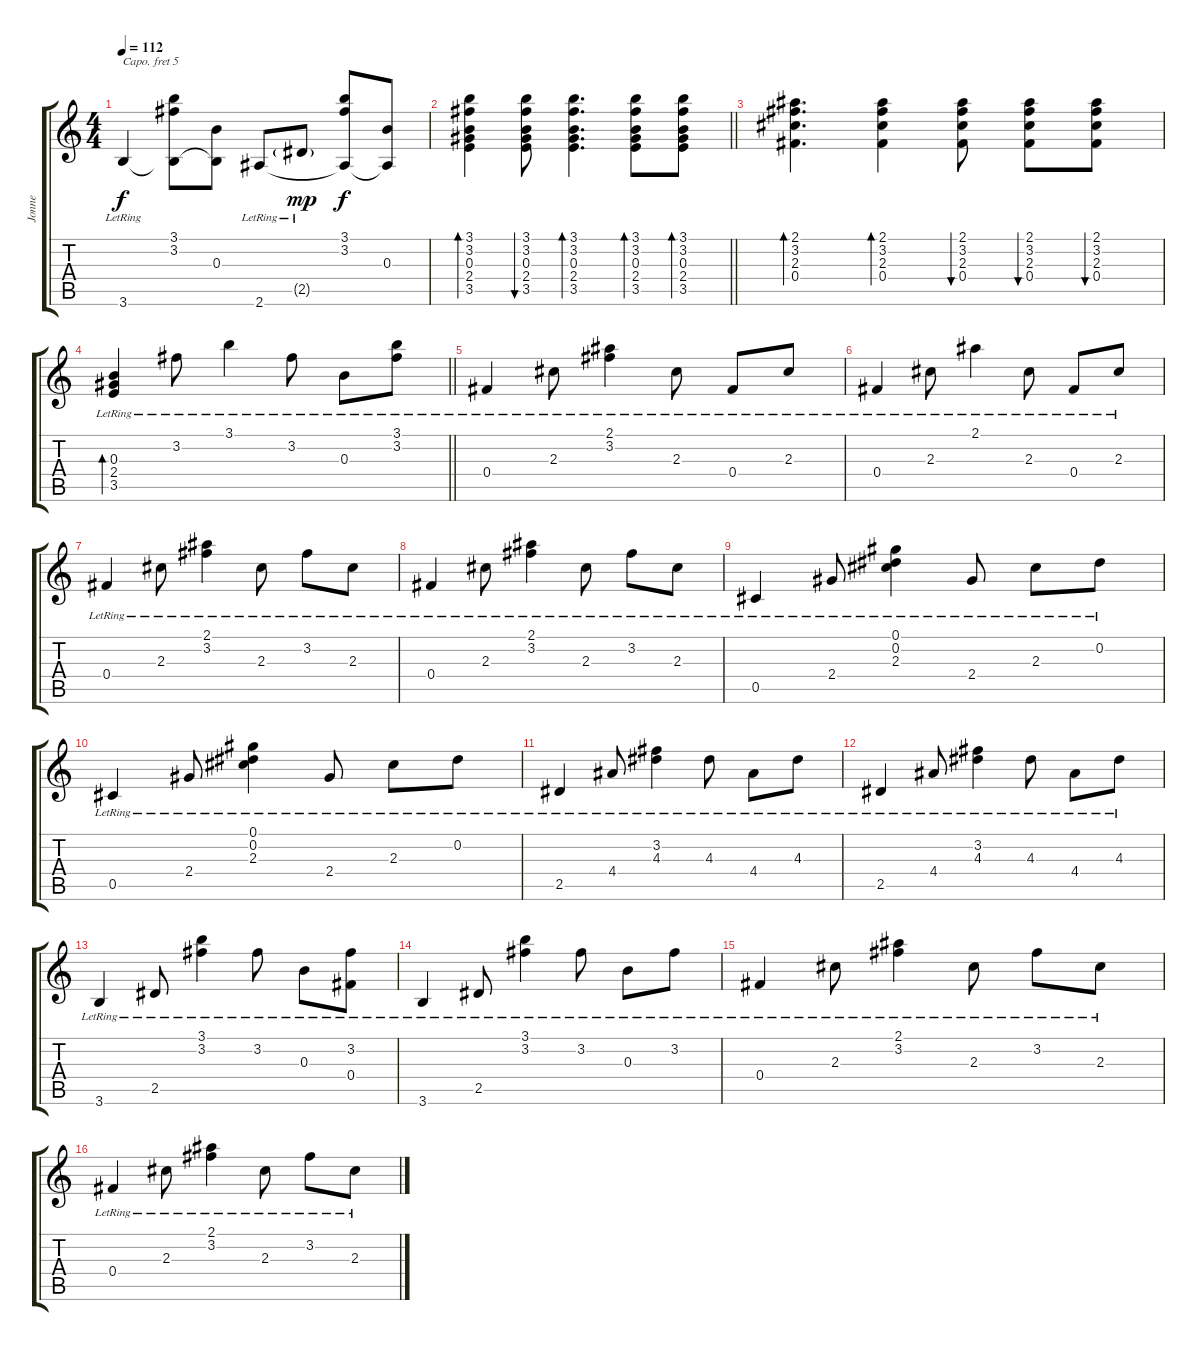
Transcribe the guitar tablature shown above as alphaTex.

\track ("Jonne" "Jonne") {instrument acousticguitarsteel}
\staff {score tabs}
\capo 5
\tuning (Eb4 Bb3 Gb3 Db3 Ab2 Eb2) {hide}
\ts (4 4)
\tempo 112
\clef g2
\ks c
3.6{lr}.4{dy f} (3.1 3.2 3.6{t}).8 (0.3 3.6{t}).8 2.6{lr}.8 2.5{g lr}.8{dy mp} (3.1 3.2 2.6{t}).8{dy f} (0.3 2.6{t}).8 |
\barLineRight lightlight
(3.1 3.2 0.3 2.4 3.5).4{bd 60} (3.1 3.2 0.3 2.4 3.5).8{bu 60} (3.1 3.2 0.3 2.4 3.5).4{d bd 60} (3.1 3.2 0.3 2.4 3.5).8{bd 60} (3.1 3.2 0.3 2.4 3.5).8{bd 60} |
(2.1 3.2 2.3 0.4).4{d bd 60} (2.1 3.2 2.3 0.4).4{bd 60} (2.1 3.2 2.3 0.4).8{bu 60} (2.1 3.2 2.3 0.4).8{bu 60} (2.1 3.2 2.3 0.4).8{bu 60} |
\barLineRight lightlight
(0.3{lr} 2.4{lr} 3.5{lr}).4{bd 60} 3.2{lr}.8 3.1{lr}.4 3.2{lr}.8 0.3{lr}.8 (3.1{lr} 3.2).8 |
0.4{lr}.4 2.3{lr}.8 (2.1{lr} 3.2{lr}).4 2.3{lr}.8 0.4{lr}.8 2.3{lr}.8 |
0.4{lr}.4 2.3{lr}.8 2.1{lr}.4 2.3{lr}.8 0.4{lr}.8 2.3{lr}.8 |
0.4{lr}.4 2.3{lr}.8 (2.1{lr} 3.2{lr}).4 2.3{lr}.8 3.2{lr}.8 2.3{lr}.8 |
0.4{lr}.4 2.3{lr}.8 (2.1{lr} 3.2{lr}).4 2.3{lr}.8 3.2{lr}.8 2.3{lr}.8 |
0.5{lr}.4 2.4{lr}.8 (0.1{lr} 0.2{lr} 2.3{lr}).4 2.4{lr}.8 2.3{lr}.8 0.2{lr}.8 |
0.5{lr}.4 2.4{lr}.8 (0.1{lr} 0.2{lr} 2.3{lr}).4 2.4{lr}.8 2.3{lr}.8 0.2{lr}.8 |
2.5{lr}.4 4.4{lr}.8 (3.2{lr} 4.3{lr}).4 4.3{lr}.8 4.4{lr}.8 4.3{lr}.8 |
2.5{lr}.4 4.4{lr}.8 (3.2{lr} 4.3{lr}).4 4.3{lr}.8 4.4{lr}.8 4.3{lr}.8 |
3.6{lr}.4 2.5{lr}.8 (3.1{lr} 3.2{lr}).4 3.2{lr}.8 0.3{lr}.8 (3.2{lr} 0.4).8 |
3.6{lr}.4 2.5{lr}.8 (3.1{lr} 3.2{lr}).4 3.2{lr}.8 0.3{lr}.8 3.2{lr}.8 |
0.4{lr}.4 2.3{lr}.8 (2.1{lr} 3.2{lr}).4 2.3{lr}.8 3.2{lr}.8 2.3{lr}.8 |
0.4{lr}.4 2.3{lr}.8 (2.1{lr} 3.2{lr}).4 2.3{lr}.8 3.2{lr}.8 2.3{lr}.8
